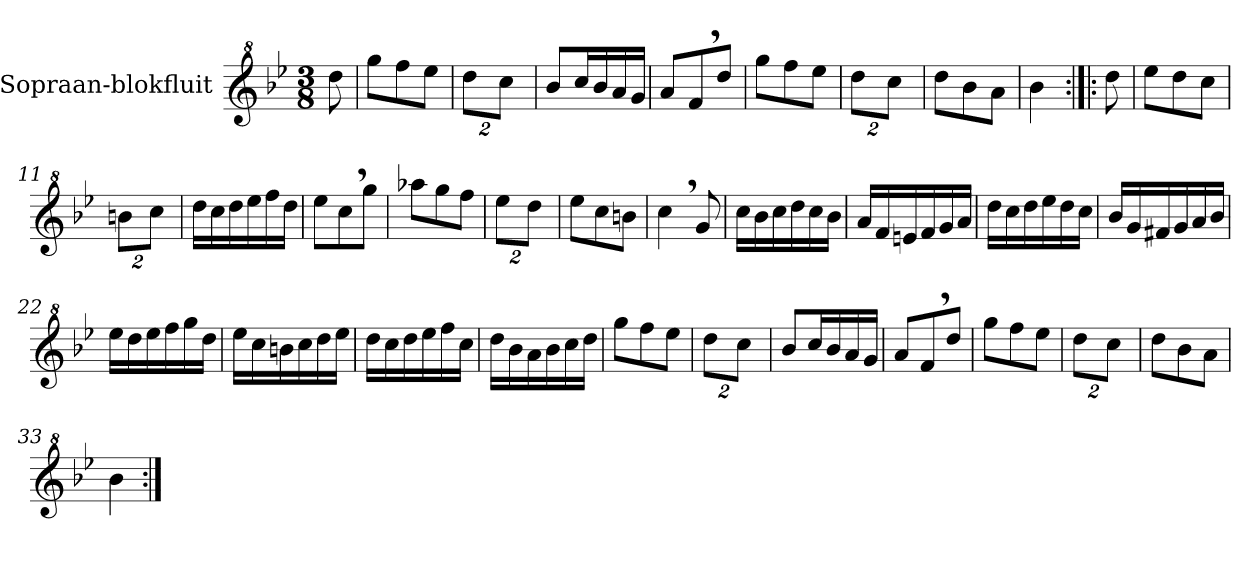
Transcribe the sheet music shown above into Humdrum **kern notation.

**kern
*part1
*staff1
*I"Sopraan-blokfluit
*I'S. Blf.
*clefG^2
*k[b-e-]
*M3/8
*MM70
=
8ddd\
=1
8ggg\L
8fff\
8eee-\J
=2
*Xbrackettup
16%3ddd\L
16%3ccc\J
=3
8bb-/L
16ccc/L
16bb-/
16aa/
16gg/JJ
=4
8aa/L
8ff,/
8ddd/J
=5
8ggg\L
8fff\
8eee-\J
=6
16%3ddd\L
16%3ccc\J
=7
8ddd\L
8bb-\
8aa\J
=8
4bb-\
=9:|!|:
8ddd\
=10
8eee-\L
8ddd\
8ccc\J
!!LO:LB:g=z
=11
16%3bbn\L
16%3ccc\J
=12
16ddd\LL
16ccc\
16ddd\
16eee-\
16fff\
16ddd\JJ
=13
8eee-\L
8ccc,\
8ggg\J
=14
8aaa-X\L
8ggg\
8fff\J
=15
16%3eee-\L
16%3ddd\J
=16
8eee-\L
8ccc\
8bbn\J
=17
4ccc,\
8gg/
=18
16ccc\LL
16bb-\
16ccc\
16ddd\
16ccc\
16bb-\JJ
!!LO:LB:g=z
=19
16aa/LL
16ff/
16een/
16ff/
16gg/
16aa/JJ
=20
16ddd\LL
16ccc\
16ddd\
16eee-\
16ddd\
16ccc\JJ
=21
16bb-/LL
16gg/
16ff#X/
16gg/
16aa/
16bb-/JJ
=22
16eee-\LL
16ddd\
16eee-\
16fff\
16ggg\
16ddd\JJ
=23
16eee-\LL
16ccc\
16bbn\
16ccc\
16ddd\
16eee-\JJ
=24
16ddd\LL
16ccc\
16ddd\
16eee-\
16fff\
16ccc\JJ
!!LO:LB:g=z
=25
16ddd\LL
16bb-\
16aa\
16bb-\
16ccc\
16ddd\JJ
=26
8ggg\L
8fff\
8eee-\J
=27
16%3ddd\L
16%3ccc\J
=28
8bb-/L
16ccc/L
16bb-/
16aa/
16gg/JJ
=29
8aa/L
8ff,/
8ddd/J
=30
8ggg\L
8fff\
8eee-\J
=31
16%3ddd\L
16%3ccc\J
=32
8ddd\L
8bb-\
8aa\J
=33
4bb-\
=:|!
*-
